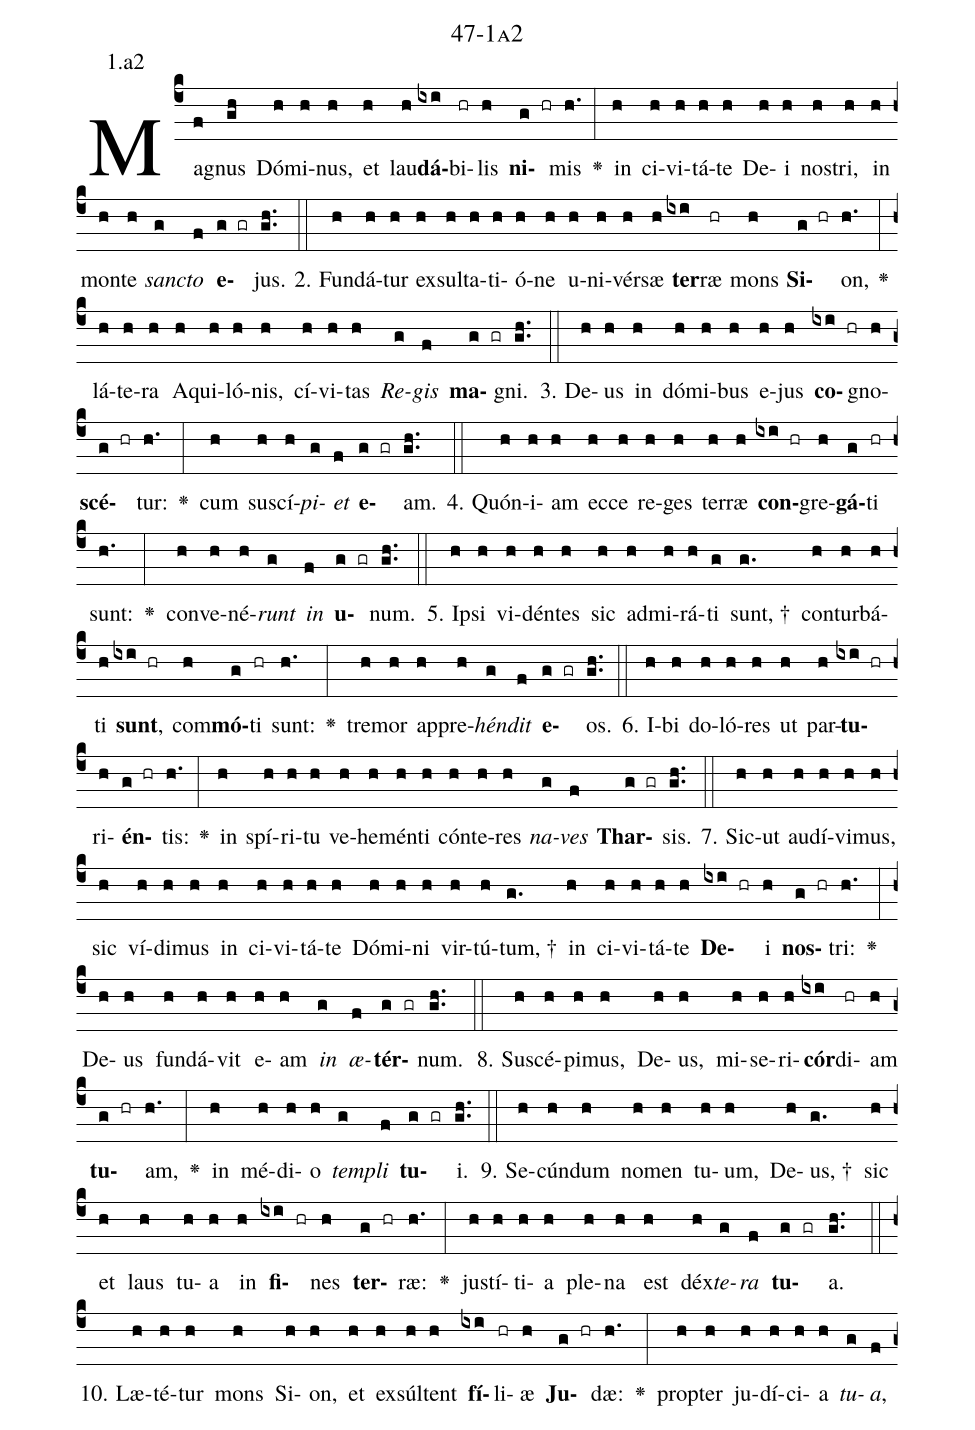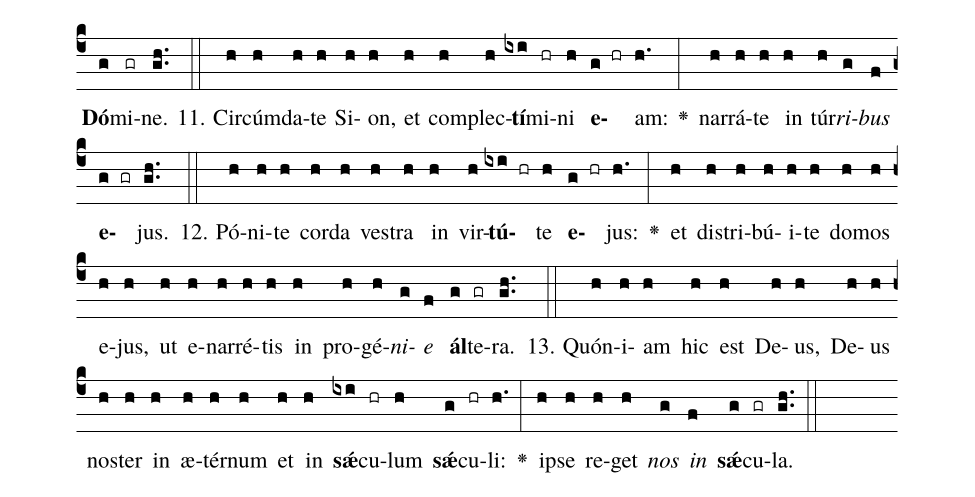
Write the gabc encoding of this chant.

name: 47-1a2;
annotation: 1.a2;
%%
(c4)Ma(f)gnus(gh) Dó(h)mi(h)nus,(h) et(h) lau(h)<b>dá</b>(ixi)bi(hr)lis(h) <b>ni</b>(g hr)mis(h.) <v>\greheightstar</v>(:) in(h) ci(h)vi(h)tá(h)te(h) De(h)i(h) nos(h)tri,(h) in(h) mon(h)te(h) <i>sanc</i>(g)<i>to</i>(f) <b>e</b>(g gr)jus.(gh..) (::)
2. Fun(h)dá(h)tur(h) ex(h)sul(h)ta(h)ti(h)ó(h)ne(h) u(h)ni(h)vér(h)sæ(h) <b>ter</b>(ixi)ræ(hr) mons(h) <b>Si</b>(g hr)on,(h.) <v>\greheightstar</v>(:) lá(h)te(h)ra(h) A(h)qui(h)ló(h)nis,(h) cí(h)vi(h)tas(h) <i>Re</i>(g)<i>gis</i>(f) <b>ma</b>(g gr)gni.(gh..) (::)
3. De(h)us(h) in(h) dó(h)mi(h)bus(h) e(h)jus(h) <b>co</b>(ixi hr)gno(h)<b>scé</b>(g hr)tur:(h.) <v>\greheightstar</v>(:) cum(h) su(h)scí(h)<i>pi</i>(g)<i>et</i>(f) <b>e</b>(g gr)am.(gh..) (::)
4. Quón(h)i(h)am(h) ec(h)ce(h) re(h)ges(h) ter(h)ræ(h) <b>con</b>(ixi hr)gre(h)<b>gá</b>(g)ti(hr) sunt:(h.) <v>\greheightstar</v>(:) con(h)ve(h)né(h)<i>runt</i>(g) <i>in</i>(f) <b>u</b>(g gr)num.(gh..) (::)
5. Ip(h)si(h) vi(h)dén(h)tes(h) sic(h) ad(h)mi(h)rá(h)ti(g) sunt, †(g.) con(h)tur(h)bá(h)ti(h) <b>sunt</b>,(ixi hr) com(h)<b>mó</b>(g)ti(hr) sunt:(h.) <v>\greheightstar</v>(:) tre(h)mor(h) ap(h)pre(h)<i>hén</i>(g)<i>dit</i>(f) <b>e</b>(g gr)os.(gh..) (::)
6. I(h)bi(h) do(h)ló(h)res(h) ut(h) par(h)<b>tu</b>(ixi hr)ri(h)<b>én</b>(g hr)tis:(h.) <v>\greheightstar</v>(:) in(h) spí(h)ri(h)tu(h) ve(h)he(h)mén(h)ti(h) cón(h)te(h)res(h) <i>na</i>(g)<i>ves</i>(f) <b>Thar</b>(g gr)sis.(gh..) (::)
7. Sic(h)ut(h) au(h)dí(h)vi(h)mus,(h) sic(h) ví(h)di(h)mus(h) in(h) ci(h)vi(h)tá(h)te(h) Dó(h)mi(h)ni(h) vir(h)tú(h)tum, †(g.) in(h) ci(h)vi(h)tá(h)te(h) <b>De</b>(ixi hr)i(h) <b>nos</b>(g hr)tri:(h.) <v>\greheightstar</v>(:) De(h)us(h) fun(h)dá(h)vit(h) e(h)am(h) <i>in</i>(g) <i>æ</i>(f)<b>tér</b>(g gr)num.(gh..) (::)
8. Su(h)scé(h)pi(h)mus,(h) De(h)us,(h) mi(h)se(h)ri(h)<b>cór</b>(ixi)di(hr)am(h) <b>tu</b>(g hr)am,(h.) <v>\greheightstar</v>(:) in(h) mé(h)di(h)o(h) <i>tem</i>(g)<i>pli</i>(f) <b>tu</b>(g gr)i.(gh..) (::)
9. Se(h)cún(h)dum(h) no(h)men(h) tu(h)um,(h) De(h)us, †(g.) sic(h) et(h) laus(h) tu(h)a(h) in(h) <b>fi</b>(ixi hr)nes(h) <b>ter</b>(g hr)ræ:(h.) <v>\greheightstar</v>(:) jus(h)tí(h)ti(h)a(h) ple(h)na(h) est(h) déx(h)<i>te</i>(g)<i>ra</i>(f) <b>tu</b>(g gr)a.(gh..) (::)
10. Læ(h)té(h)tur(h) mons(h) Si(h)on,(h) et(h) ex(h)súl(h)tent(h) <b>fí</b>(ixi)li(hr)æ(h) <b>Ju</b>(g hr)dæ:(h.) <v>\greheightstar</v>(:) prop(h)ter(h) ju(h)dí(h)ci(h)a(h) <i>tu</i>(g)<i>a</i>,(f) <b>Dó</b>(g)mi(gr)ne.(gh..) (::)
11. Cir(h)cúm(h)da(h)te(h) Si(h)on,(h) et(h) com(h)plec(h)<b>tí</b>(ixi)mi(hr)ni(h) <b>e</b>(g hr)am:(h.) <v>\greheightstar</v>(:) nar(h)rá(h)te(h) in(h) túr(h)<i>ri</i>(g)<i>bus</i>(f) <b>e</b>(g gr)jus.(gh..) (::)
12. Pó(h)ni(h)te(h) cor(h)da(h) ves(h)tra(h) in(h) vir(h)<b>tú</b>(ixi hr)te(h) <b>e</b>(g hr)jus:(h.) <v>\greheightstar</v>(:) et(h) dis(h)tri(h)bú(h)i(h)te(h) do(h)mos(h) e(h)jus,(h) ut(h) e(h)nar(h)ré(h)tis(h) in(h) pro(h)gé(h)<i>ni</i>(g)<i>e</i>(f) <b>ál</b>(g)te(gr)ra.(gh..) (::)
13. Quón(h)i(h)am(h) hic(h) est(h) De(h)us,(h) De(h)us(h) nos(h)ter(h) in(h) æ(h)tér(h)num(h) et(h) in(h) <b>sǽ</b>(ixi)cu(hr)lum(h) <b>sǽ</b>(g)cu(hr)li:(h.) <v>\greheightstar</v>(:) ip(h)se(h) re(h)get(h) <i>nos</i>(g) <i>in</i>(f) <b>sǽ</b>(g)cu(gr)la.(gh..) (::)
